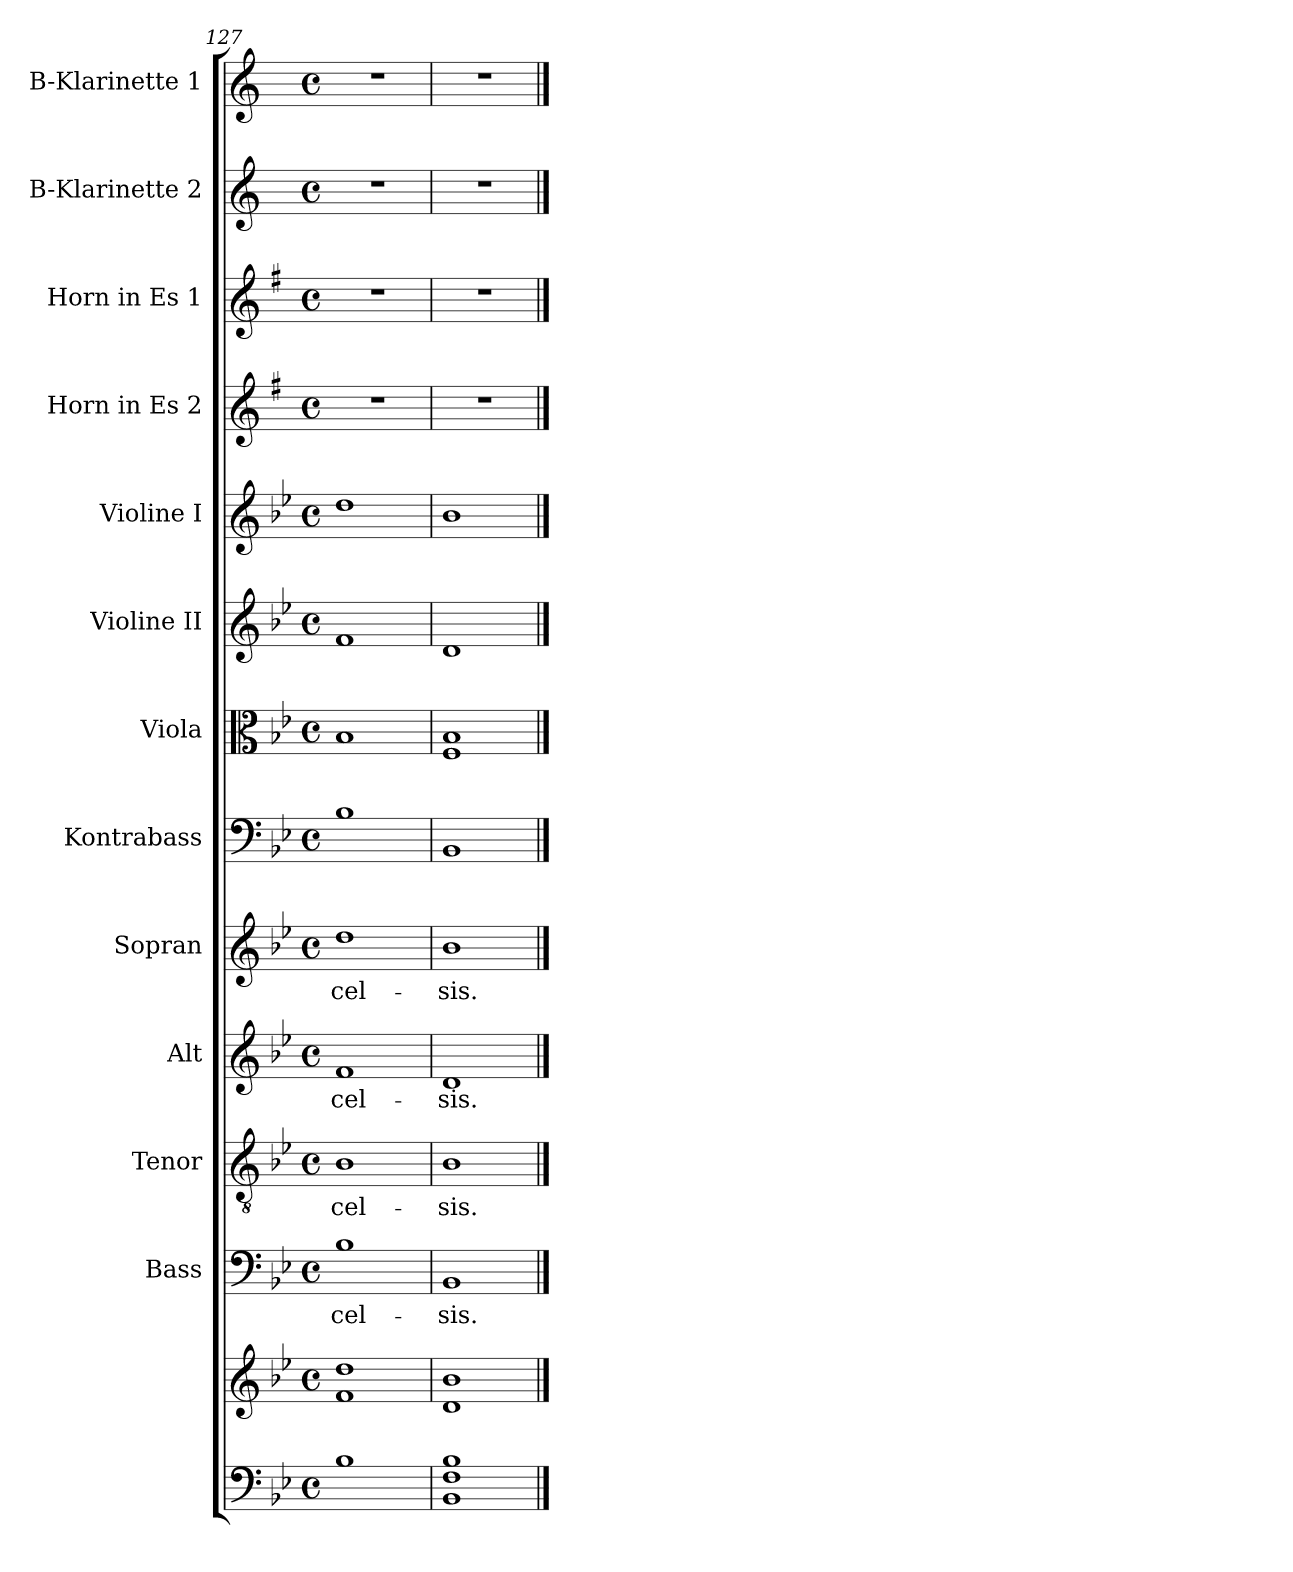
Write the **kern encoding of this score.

**kern	**kern	**kern	**text	**kern	**text	**kern	**text	**kern	**text	**kern	**kern	**kern	**kern	**kern	**kern	**kern	**kern
*part13	*part13	*part12	*part12	*part11	*part11	*part10	*part10	*part9	*part9	*part8	*part7	*part6	*part5	*part4	*part3	*part2	*part1
*staff14	*staff13	*staff12	*staff12	*staff11	*staff11	*staff10	*staff10	*staff9	*staff9	*staff8	*staff7	*staff6	*staff5	*staff4	*staff3	*staff2	*staff1
*	*	*I"Bass	*	*I"Tenor	*	*I"Alt	*	*I"Sopran	*	*I"Kontrabass	*I"Viola	*I"Violine II	*I"Violine I	*I"Horn in Es 2	*I"Horn in Es 1	*I"B-Klarinette 2	*I"B-Klarinette 1
*	*	*I'B.	*	*I'T.	*	*I'A.	*	*I'S.	*	*I'Kb.	*I'Vla.	*I'Vl. II	*I'Vl. I	*	*	*I'B Kl. 2	*I'B Kl. 1
*clefF4	*clefG2	*clefF4	*	*clefGv2	*	*clefG2	*	*clefG2	*	*clefF4	*clefC3	*clefG2	*clefG2	*clefG2	*clefG2	*clefG2	*clefG2
*	*	*	*	*	*	*	*	*	*	*ITrd7c12	*	*	*	*ITrd5c9	*ITrd5c9	*ITrd1c2	*ITrd1c2
*k[b-e-]	*k[b-e-]	*k[b-e-]	*	*k[b-e-]	*	*k[b-e-]	*	*k[b-e-]	*	*k[b-e-]	*k[b-e-]	*k[b-e-]	*k[b-e-]	*k[b-e-]	*k[b-e-]	*k[b-e-]	*k[b-e-]
*B-:	*B-:	*B-:	*	*B-:	*	*B-:	*	*B-:	*	*B-:	*B-:	*B-:	*B-:	*B-:	*B-:	*B-:	*B-:
*M4/4	*M4/4	*M4/4	*	*M4/4	*	*M4/4	*	*M4/4	*	*M4/4	*M4/4	*M4/4	*M4/4	*M4/4	*M4/4	*M4/4	*M4/4
*met(c)	*met(c)	*met(c)	*	*met(c)	*	*met(c)	*	*met(c)	*	*met(c)	*met(c)	*met(c)	*met(c)	*met(c)	*met(c)	*met(c)	*met(c)
=127	=127	=127	=127	=127	=127	=127	=127	=127	=127	=127	=127	=127	=127	=127	=127	=127	=127
*	*^	*	*	*	*	*	*	*	*	*	*	*	*	*	*	*	*
!	!	!	!	!LO:LY:b	!	!LO:LY:b	!	!LO:LY:b	!	!LO:LY:b	!	!	!	!	!	!	!	!
1B-	1dd	1f	1B-	-cel-	1B-	-cel-	1f	-cel-	1dd	-cel-	1BB-	1B-	1f	1dd	1r	1r	1r	1r
=128	=128	=128	=128	=128	=128	=128	=128	=128	=128	=128	=128	=128	=128	=128	=128	=128	=128	=128
!	!	!	!	!LO:LY:b	!	!LO:LY:b	!	!LO:LY:b	!	!LO:LY:b	!	!	!	!	!	!	!	!
1BB- 1F 1B-	1b-	1d	1BB-	-sis.	1B-	-sis.	1d	-sis.	1b-	-sis.	1BBB-	1F 1B-	1d	1b-	1r	1r	1r	1r
*	*v	*v	*	*	*	*	*	*	*	*	*	*	*	*	*	*	*	*
==	==	==	==	==	==	==	==	==	==	==	==	==	==	==	==	==	==
*-	*-	*-	*-	*-	*-	*-	*-	*-	*-	*-	*-	*-	*-	*-	*-	*-	*-
